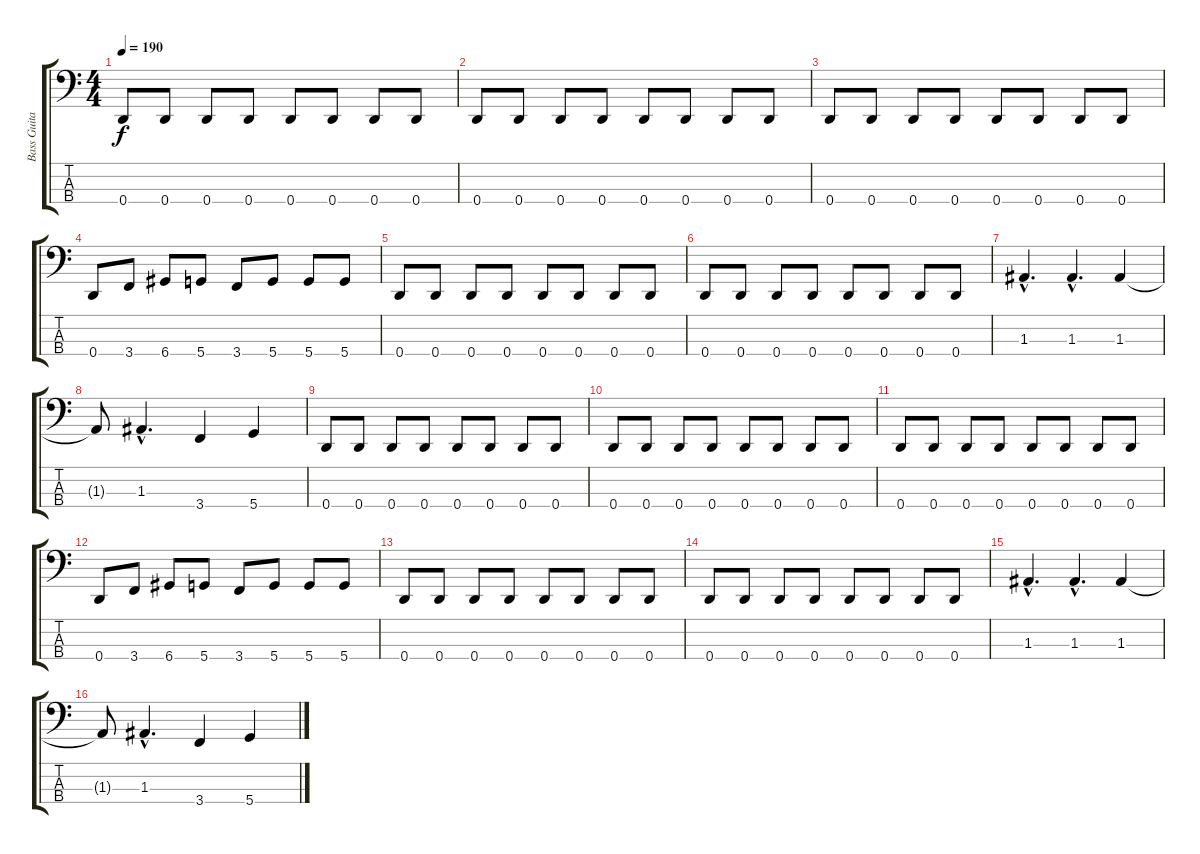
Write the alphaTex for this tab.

\track ("Bass Guitar" "Bass Guita") {instrument electricbasspick}
\staff {score tabs}
\tuning (G2 D2 A1 D1) {hide}
\ts (4 4)
\tempo 190
\clef f4
\ks c
0.4.8{dy f} 0.4.8 0.4.8 0.4.8 0.4.8 0.4.8 0.4.8 0.4.8 |
0.4.8 0.4.8 0.4.8 0.4.8 0.4.8 0.4.8 0.4.8 0.4.8 |
0.4.8 0.4.8 0.4.8 0.4.8 0.4.8 0.4.8 0.4.8 0.4.8 |
0.4.8 3.4.8 6.4.8 5.4.8 3.4.8 5.4.8 5.4.8 5.4.8 |
0.4.8 0.4.8 0.4.8 0.4.8 0.4.8 0.4.8 0.4.8 0.4.8 |
0.4.8 0.4.8 0.4.8 0.4.8 0.4.8 0.4.8 0.4.8 0.4.8 |
1.3{hac}.4{d} 1.3{hac}.4{d} 1.3.4 |
1.3{t}.8 1.3{hac}.4{d} 3.4.4 5.4.4 |
0.4.8 0.4.8 0.4.8 0.4.8 0.4.8 0.4.8 0.4.8 0.4.8 |
0.4.8 0.4.8 0.4.8 0.4.8 0.4.8 0.4.8 0.4.8 0.4.8 |
0.4.8 0.4.8 0.4.8 0.4.8 0.4.8 0.4.8 0.4.8 0.4.8 |
0.4.8 3.4.8 6.4.8 5.4.8 3.4.8 5.4.8 5.4.8 5.4.8 |
0.4.8 0.4.8 0.4.8 0.4.8 0.4.8 0.4.8 0.4.8 0.4.8 |
0.4.8 0.4.8 0.4.8 0.4.8 0.4.8 0.4.8 0.4.8 0.4.8 |
1.3{hac}.4{d} 1.3{hac}.4{d} 1.3.4 |
1.3{t}.8 1.3{hac}.4{d} 3.4.4 5.4.4
